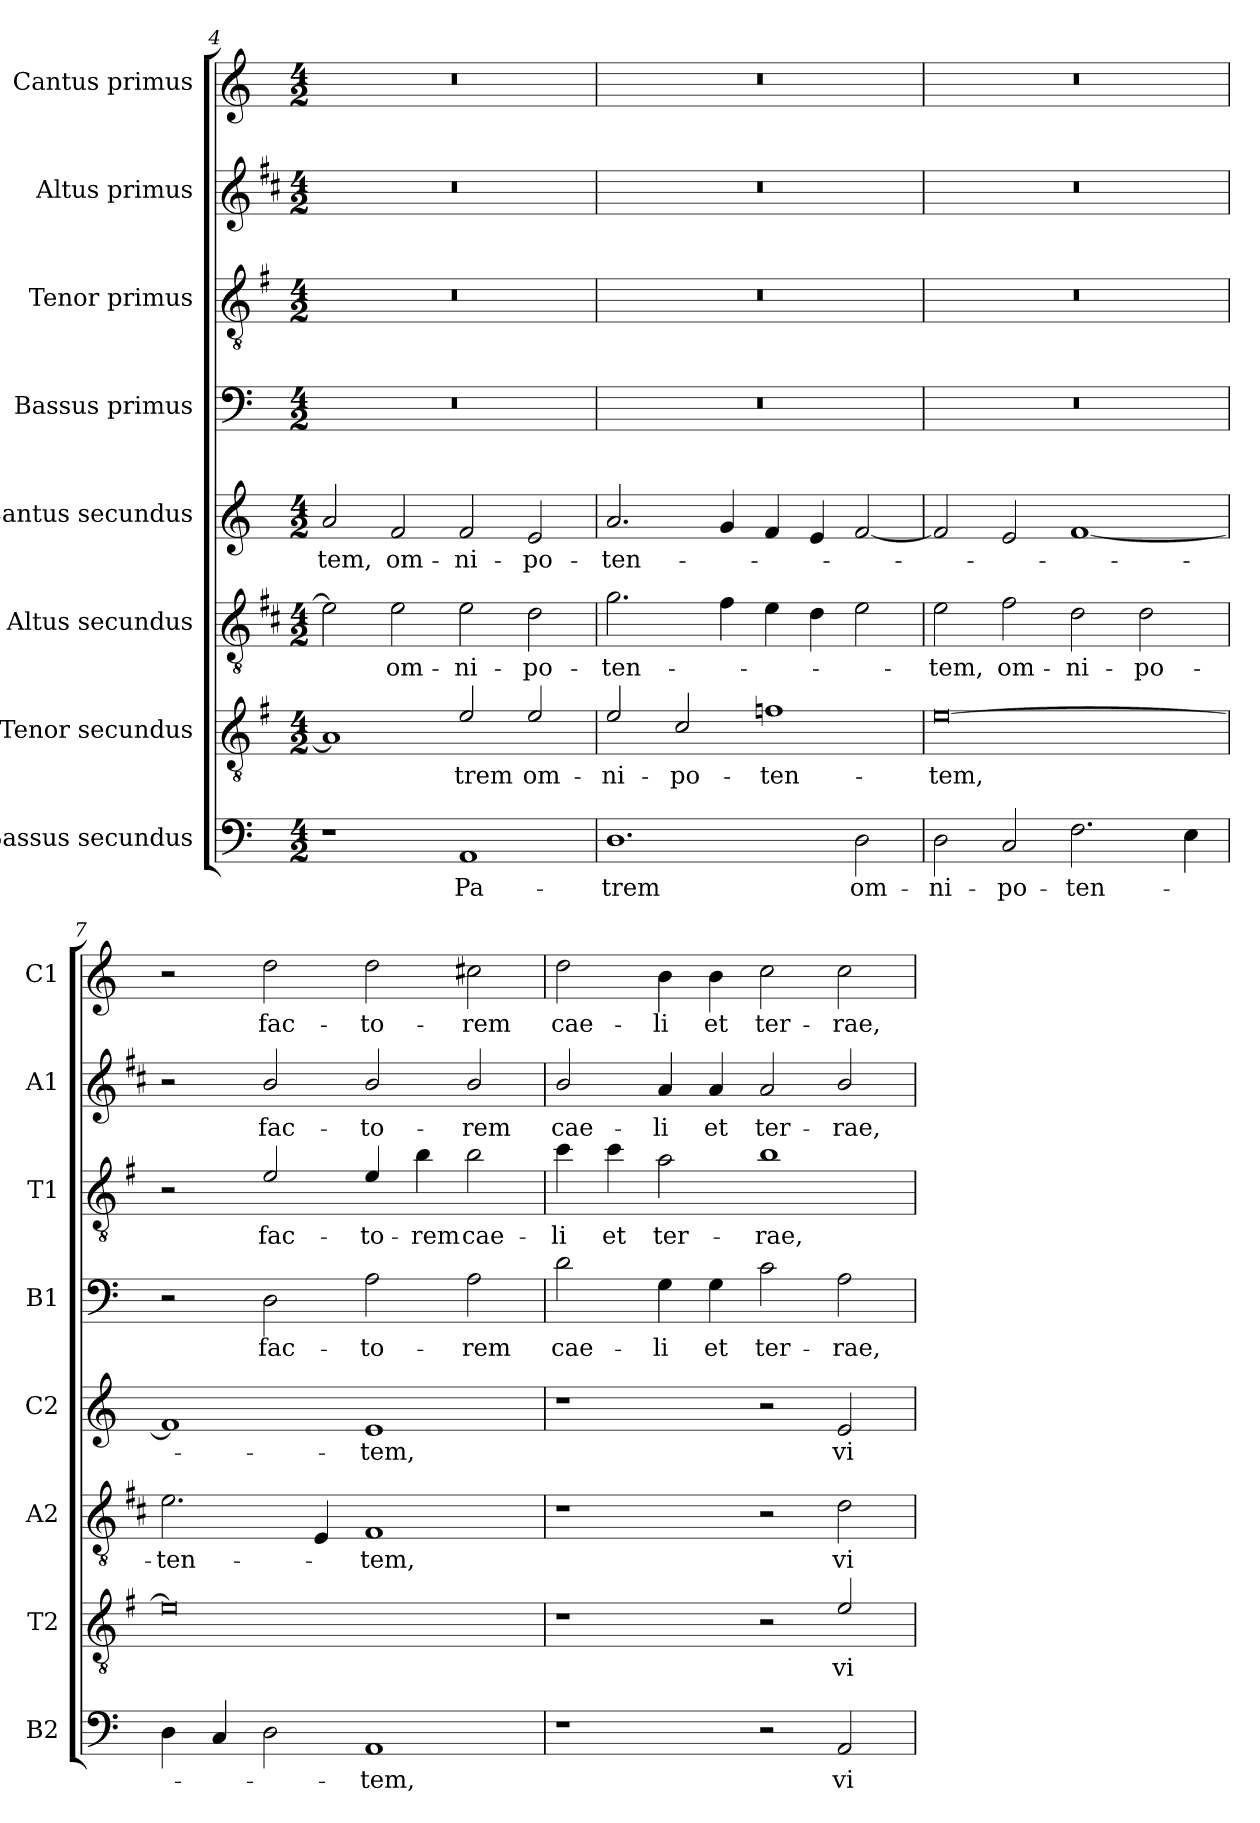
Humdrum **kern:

**kern	**text	**kern	**text	**kern	**text	**kern	**text	**kern	**text	**kern	**text	**kern	**text	**kern	**text
*part8	*part8	*part7	*part7	*part6	*part6	*part5	*part5	*part4	*part4	*part3	*part3	*part2	*part2	*part1	*part1
*staff8	*staff8	*staff7	*staff7	*staff6	*staff6	*staff5	*staff5	*staff4	*staff4	*staff3	*staff3	*staff2	*staff2	*staff1	*staff1
*I"Bassus secundus	*	*I"Tenor secundus	*	*I"Altus secundus	*	*I"Cantus secundus	*	*I"Bassus primus	*	*I"Tenor primus	*	*I"Altus primus	*	*I"Cantus primus	*
*I'B2	*	*I'T2	*	*I'A2	*	*I'C2	*	*I'B1	*	*I'T1	*	*I'A1	*	*I'C1	*
*clefF4	*	*clefGv2	*	*clefGv2	*	*clefG2	*	*clefF4	*	*clefGv2	*	*clefG2	*	*clefG2	*
*	*	*ITrd4c7	*	*ITrd1c2	*	*	*	*	*	*ITrd4c7	*	*ITrd1c2	*	*	*
*k[]	*	*k[]	*	*k[]	*	*k[]	*	*k[]	*	*k[]	*	*k[]	*	*k[]	*
*C:	*	*C:	*	*C:	*	*C:	*	*C:	*	*C:	*	*C:	*	*C:	*
*M4/2	*	*M4/2	*	*M4/2	*	*M4/2	*	*M4/2	*	*M4/2	*	*M4/2	*	*M4/2	*
=4	=4	=4	=4	=4	=4	=4	=4	=4	=4	=4	=4	=4	=4	=4	=4
!	!	!	!	!	!	!	!LO:LY:b	!	!	!	!	!	!	!	!
1r	.	1D]	.	2d\]	.	2a/	-tem,	0r	.	0r	.	0r	.	0r	.
!	!	!	!	!	!LO:LY:b	!	!LO:LY:b	!	!	!	!	!	!	!	!
.	.	.	.	2d\	om-	2f/	om-	.	.	.	.	.	.	.	.
!	!LO:LY:b	!	!LO:LY:b	!	!LO:LY:b	!	!LO:LY:b	!	!	!	!	!	!	!	!
1AA	Pa-	2A/	-trem	2d\	-ni-	2f/	-ni-	.	.	.	.	.	.	.	.
!	!	!	!LO:LY:b	!	!LO:LY:b	!	!LO:LY:b	!	!	!	!	!	!	!	!
.	.	2A/	om-	2c\	-po-	2e/	-po-	.	.	.	.	.	.	.	.
!!LO:LB:g=z
=5	=5	=5	=5	=5	=5	=5	=5	=5	=5	=5	=5	=5	=5	=5	=5
!	!LO:LY:b	!	!LO:LY:b	!	!LO:LY:b	!	!LO:LY:b	!	!	!	!	!	!	!	!
1.D	-trem	2A/	-ni-	2.f\	-ten-	2.a/	-ten-	0r	.	0r	.	0r	.	0r	.
!	!	!	!LO:LY:b	!	!	!	!	!	!	!	!	!	!	!	!
.	.	2F/	-po-	.	.	.	.	.	.	.	.	.	.	.	.
.	.	.	.	4e\	.	4g/	.	.	.	.	.	.	.	.	.
!	!	!	!LO:LY:b	!	!	!	!	!	!	!	!	!	!	!	!
.	.	1B-X	-ten-	4d\	.	4f/	.	.	.	.	.	.	.	.	.
.	.	.	.	4c\	.	4e/	.	.	.	.	.	.	.	.	.
!	!LO:LY:b	!	!	!	!	!	!	!	!	!	!	!	!	!	!
2D\	om-	.	.	2d\	.	[2f/	.	.	.	.	.	.	.	.	.
=6	=6	=6	=6	=6	=6	=6	=6	=6	=6	=6	=6	=6	=6	=6	=6
!	!LO:LY:b	!	!LO:LY:b	!	!LO:LY:b	!	!	!	!	!	!	!	!	!	!
2D\	-ni-	[0A	-tem,	2d\	-tem,	2f/]	.	0r	.	0r	.	0r	.	0r	.
!	!LO:LY:b	!	!	!	!LO:LY:b	!	!	!	!	!	!	!	!	!	!
2C/	-po-	.	.	2e\	om-	2e/	.	.	.	.	.	.	.	.	.
!	!LO:LY:b	!	!	!	!LO:LY:b	!	!	!	!	!	!	!	!	!	!
2.F\	-ten-	.	.	2c\	-ni-	[1f	.	.	.	.	.	.	.	.	.
!	!	!	!	!	!LO:LY:b	!	!	!	!	!	!	!	!	!	!
.	.	.	.	2c\	-po-	.	.	.	.	.	.	.	.	.	.
4E\	.	.	.	.	.	.	.	.	.	.	.	.	.	.	.
=7	=7	=7	=7	=7	=7	=7	=7	=7	=7	=7	=7	=7	=7	=7	=7
!	!	!	!	!	!LO:LY:b	!	!	!	!	!	!	!	!	!	!
4D\	.	0A]	.	2.d\	-ten-	1f]	.	2r	.	2r	.	2r	.	2r	.
4C/	.	.	.	.	.	.	.	.	.	.	.	.	.	.	.
!	!	!	!	!	!	!	!	!	!LO:LY:b	!	!LO:LY:b	!	!LO:LY:b	!	!LO:LY:b
2D\	.	.	.	.	.	.	.	2D\	fac-	2A/	fac-	2a/	fac-	2dd\	fac-
.	.	.	.	4D/	.	.	.	.	.	.	.	.	.	.	.
!	!LO:LY:b	!	!	!	!LO:LY:b	!	!LO:LY:b	!	!LO:LY:b	!	!LO:LY:b	!	!LO:LY:b	!	!LO:LY:b
1AA	-tem,	.	.	1E	-tem,	1e	-tem,	2A\	-to-	4A/	-to-	2a/	-to-	2dd\	-to-
!	!	!	!	!	!	!	!	!	!	!	!LO:LY:b	!	!	!	!
.	.	.	.	.	.	.	.	.	.	4e\	-rem	.	.	.	.
!	!	!	!	!	!	!	!	!	!LO:LY:b	!	!LO:LY:b	!	!LO:LY:b	!	!LO:LY:b
.	.	.	.	.	.	.	.	2A\	-rem	2e\	cae-	2a/	-rem	2cc#X\	-rem
=8	=8	=8	=8	=8	=8	=8	=8	=8	=8	=8	=8	=8	=8	=8	=8
!	!	!	!	!	!	!	!	!	!LO:LY:b	!	!LO:LY:b	!	!LO:LY:b	!	!LO:LY:b
1r	.	1r	.	1r	.	1r	.	2d\	cae-	4f\	-li	2a/	cae-	2dd\	cae-
!	!	!	!	!	!	!	!	!	!	!	!LO:LY:b	!	!	!	!
.	.	.	.	.	.	.	.	.	.	4f\	et	.	.	.	.
!	!	!	!	!	!	!	!	!	!LO:LY:b	!	!LO:LY:b	!	!LO:LY:b	!	!LO:LY:b
.	.	.	.	.	.	.	.	4G\	-li	2d\	ter-	4g/	-li	4b\	-li
!	!	!	!	!	!	!	!	!	!LO:LY:b	!	!	!	!LO:LY:b	!	!LO:LY:b
.	.	.	.	.	.	.	.	4G\	et	.	.	4g/	et	4b\	et
!	!	!	!	!	!	!	!	!	!LO:LY:b	!	!LO:LY:b	!	!LO:LY:b	!	!LO:LY:b
2r	.	2r	.	2r	.	2r	.	2c\	ter-	1e	-rae,	2g/	ter-	2cc\	ter-
!	!LO:LY:b	!	!LO:LY:b	!	!LO:LY:b	!	!LO:LY:b	!	!LO:LY:b	!	!	!	!LO:LY:b	!	!LO:LY:b
2AA/	vi-	2A/	vi-	2c\	vi-	2e/	vi-	2A\	-rae,	.	.	2a/	-rae,	2cc\	-rae,
=	=	=	=	=	=	=	=	=	=	=	=	=	=	=	=
*-	*-	*-	*-	*-	*-	*-	*-	*-	*-	*-	*-	*-	*-	*-	*-
